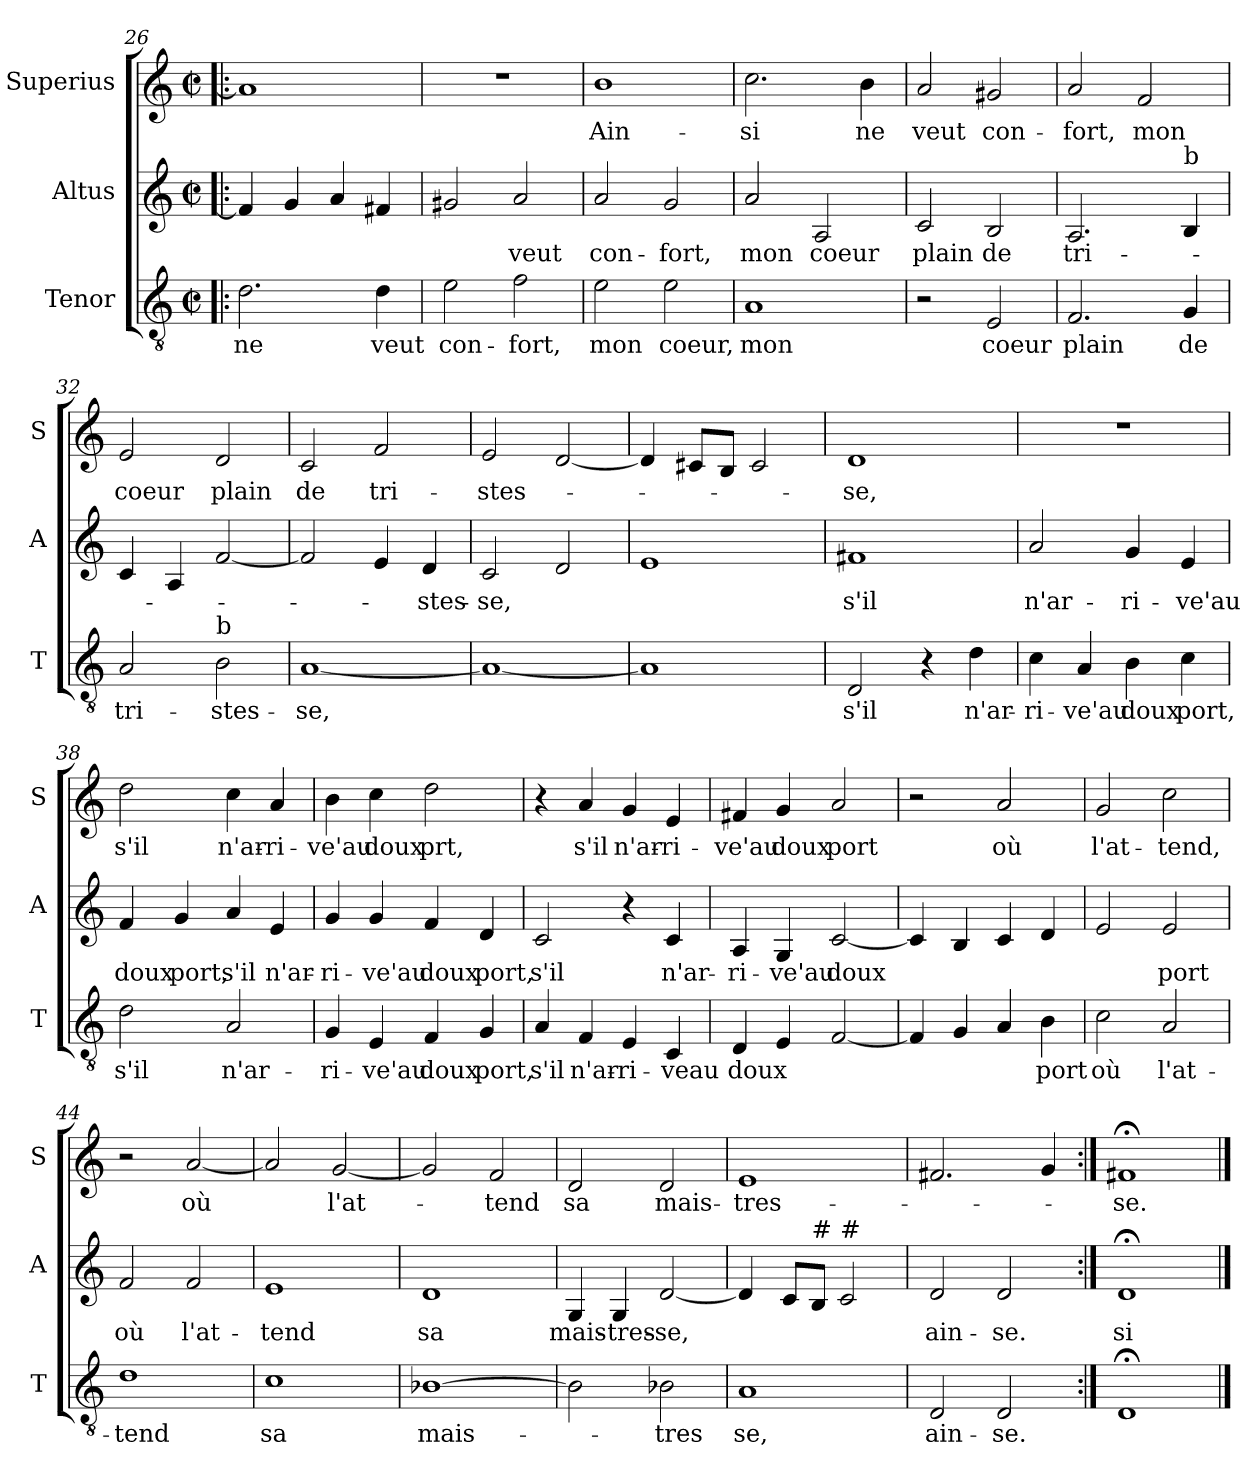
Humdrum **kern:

**kern	**text	**kern	**text	**kern	**text
*part3	*part3	*part2	*part2	*part1	*part1
*staff3	*staff3	*staff2	*staff2	*staff1	*staff1
*I"Tenor	*	*I"Altus	*	*I"Superius	*
*I'T	*	*I'A	*	*I'S	*
!!LO:LB:g=z
*clefGv2	*	*clefG2	*	*clefG2	*
*k[]	*	*k[]	*	*k[]	*
*C:	*	*C:	*	*C:	*
*M2/2	*	*M2/2	*	*M2/2	*
*met(c|)	*	*met(c|)	*	*met(c|)	*
=26!|:	=26!|:	=26!|:	=26!|:	=26!|:	=26!|:
!	!LO:LY:b	!	!	!	!
2.d\	ne	4f#/]	.	1a]	.
.	.	4g/	.	.	.
.	.	4a/	.	.	.
!	!LO:LY:b	!	!	!	!
4d\	veut	4f#X/	.	.	.
=27	=27	=27	=27	=27	=27
!	!LO:LY:b	!	!	!	!
2e\	con-	2g#X/	.	1r	.
!	!LO:LY:b	!	!LO:LY:b	!	!
2f\	-fort,	2a/	veut	.	.
=28	=28	=28	=28	=28	=28
!	!LO:LY:b	!	!LO:LY:b	!	!LO:LY:b
2e\	mon	2a/	con-	1b	Ain-
!	!LO:LY:b	!	!LO:LY:b	!	!
2e\	coeur,	2g/	-fort,	.	.
=29	=29	=29	=29	=29	=29
!	!LO:LY:b	!	!LO:LY:b	!	!LO:LY:b
1A	mon	2a/	mon	2.cc\	-si
!	!	!	!LO:LY:b	!	!
.	.	2A/	coeur	.	.
!	!	!	!	!	!LO:LY:b
.	.	.	.	4b\	ne
=30	=30	=30	=30	=30	=30
!	!	!	!LO:LY:b	!	!LO:LY:b
2r	.	2c/	plain	2a/	veut
!	!LO:LY:b	!	!LO:LY:b	!	!LO:LY:b
2E/	coeur	2B/	de	2g#X/	con-
!!LO:LB:g=z
=31	=31	=31	=31	=31	=31
!	!LO:LY:b	!	!LO:LY:b	!	!LO:LY:b
2.F/	plain	2.A/	tri-	2a/	-fort,
!	!	!	!	!	!LO:LY:b
.	.	.	.	2f/	mon
!	!	!LO:TX:a:t=b	!	!	!
!	!LO:LY:b	!	!	!	!
4G/	de	4B/	.	.	.
=32	=32	=32	=32	=32	=32
!	!LO:LY:b	!	!	!	!LO:LY:b
2A/	tri-	4c/	.	2e/	coeur
.	.	4A/	.	.	.
!LO:TX:a:t=b	!	!	!	!	!
!	!LO:LY:b	!	!	!	!LO:LY:b
2B\	-stes-	[2f/	.	2d/	plain
=33	=33	=33	=33	=33	=33
!	!LO:LY:b	!	!	!	!LO:LY:b
[1A	-se,	2f/]	.	2c/	de
!	!	!	!	!	!LO:LY:b
.	.	4e/	.	2f/	tri-
!	!	!	!LO:LY:b	!	!
.	.	4d/	-stes-	.	.
=34	=34	=34	=34	=34	=34
!	!	!	!LO:LY:b	!	!LO:LY:b
1A_	.	2c/	-se,	2e/	-stes-
.	.	2d/	.	[2d/	.
=35	=35	=35	=35	=35	=35
1A]	.	1e	.	4d/]	.
.	.	.	.	8c#X/L	.
.	.	.	.	8B/J	.
.	.	.	.	2c#/	.
!!LO:PB:g=z
=36	=36	=36	=36	=36	=36
!	!LO:LY:b	!	!LO:LY:b	!	!LO:LY:b
2D/	s'il	1f#X	s'il	1d	-se,
4r	.	.	.	.	.
!	!LO:LY:b	!	!	!	!
4d\	n'ar-	.	.	.	.
=37	=37	=37	=37	=37	=37
!	!LO:LY:b	!	!LO:LY:b	!	!
4c\	-ri-	2a/	n'ar-	1r	.
!	!LO:LY:b	!	!	!	!
4A/	-ve'au	.	.	.	.
!	!LO:LY:b	!	!LO:LY:b	!	!
4B\	doux	4g/	-ri-	.	.
!	!LO:LY:b	!	!LO:LY:b	!	!
4c\	port,	4e/	-ve'au	.	.
=38	=38	=38	=38	=38	=38
!	!LO:LY:b	!	!LO:LY:b	!	!LO:LY:b
2d\	s'il	4f/	doux	2dd\	s'il
!	!	!	!LO:LY:b	!	!
.	.	4g/	port,	.	.
!	!LO:LY:b	!	!LO:LY:b	!	!LO:LY:b
2A/	n'ar-	4a/	s'il	4cc\	n'ar-
!	!	!	!LO:LY:b	!	!LO:LY:b
.	.	4e/	n'ar-	4a/	-ri-
=39	=39	=39	=39	=39	=39
!	!LO:LY:b	!	!LO:LY:b	!	!LO:LY:b
4G/	-ri-	4g/	-ri-	4b\	-ve'au
!	!LO:LY:b	!	!LO:LY:b	!	!LO:LY:b
4E/	-ve'au	4g/	-ve'au	4cc\	doux
!	!LO:LY:b	!	!LO:LY:b	!	!LO:LY:b
4F/	doux	4f/	doux	2dd\	prt,
!	!LO:LY:b	!	!LO:LY:b	!	!
4G/	port,	4d/	port,	.	.
=40	=40	=40	=40	=40	=40
!	!LO:LY:b	!	!LO:LY:b	!	!
4A/	s'il	2c/	s'il	4r	.
!	!LO:LY:b	!	!	!	!LO:LY:b
4F/	n'ar-	.	.	4a/	s'il
!	!LO:LY:b	!	!	!	!LO:LY:b
4E/	-ri-	4r	.	4g/	n'ar-
!	!LO:LY:b	!	!LO:LY:b	!	!LO:LY:b
4C/	-veau	4c/	n'ar-	4e/	-ri-
!!LO:LB:g=z
=41	=41	=41	=41	=41	=41
!	!LO:LY:b	!	!LO:LY:b	!	!LO:LY:b
4D/	doux	4A/	-ri-	4f#X/	-ve'au
!	!	!	!LO:LY:b	!	!LO:LY:b
4E/	.	4G/	-ve'au	4g/	doux
!	!	!	!LO:LY:b	!	!LO:LY:b
[2F/	.	[2c/	doux	2a/	port
=42	=42	=42	=42	=42	=42
4F/]	.	4c/]	.	2r	.
4G/	.	4B/	.	.	.
!	!	!	!	!	!LO:LY:b
4A/	.	4c/	.	2a/	où
!	!LO:LY:b	!	!	!	!
4B\	port	4d/	.	.	.
=43	=43	=43	=43	=43	=43
!	!LO:LY:b	!	!	!	!LO:LY:b
2c\	où	2e/	.	2g/	l'at-
!	!LO:LY:b	!	!LO:LY:b	!	!LO:LY:b
2A/	l'at-	2e/	port	2cc\	-tend,
=44	=44	=44	=44	=44	=44
!	!LO:LY:b	!	!LO:LY:b	!	!
1d	-tend	2f/	où	2r	.
!	!	!	!LO:LY:b	!	!LO:LY:b
.	.	2f/	l'at-	[2a/	où
=45	=45	=45	=45	=45	=45
!	!LO:LY:b	!	!LO:LY:b	!	!
1c	sa	1e	-tend	2a/]	.
!	!	!	!	!	!LO:LY:b
.	.	.	.	[2g/	l'at-
!!LO:LB:g=z
=46	=46	=46	=46	=46	=46
!	!LO:LY:b	!	!LO:LY:b	!	!
[1B-X	mais-	1d	sa	2g/]	.
!	!	!	!	!	!LO:LY:b
.	.	.	.	2f/	-tend
=47	=47	=47	=47	=47	=47
!	!	!	!LO:LY:b	!	!LO:LY:b
2B-\]	.	4G/	mais-	2d/	sa
!	!	!	!LO:LY:b	!	!
.	.	4G/	-tres-	.	.
!	!LO:LY:b	!	!LO:LY:b	!	!LO:LY:b
2B-X\	-tres	[2d/	-se,	2d/	mais-
=48	=48	=48	=48	=48	=48
!	!LO:LY:b	!	!	!	!LO:LY:b
1A	se,	4d/]	.	1e	-tres-
.	.	8c/L	.	.	.
!	!	!LO:TX:a:t=#	!	!	!
.	.	8B/J	.	.	.
!	!	!LO:TX:a:t=#	!	!	!
.	.	2c/	.	.	.
=49	=49	=49	=49	=49	=49
!	!LO:LY:b	!	!LO:LY:b	!	!
2D/	ain-	2d/	ain-	2.f#X/	.
!	!LO:LY:b	!	!LO:LY:b	!	!
2D/	-se.	2d/	-se.	.	.
.	.	.	.	4g/	.
=50:|!	=50:|!	=50:|!	=50:|!	=50:|!	=50:|!
!	!	!	!LO:LY:b	!	!LO:LY:b
1D;<	.	1d;<	si-	1f#X;<	-se.
==	==	==	==	==	==
*-	*-	*-	*-	*-	*-
